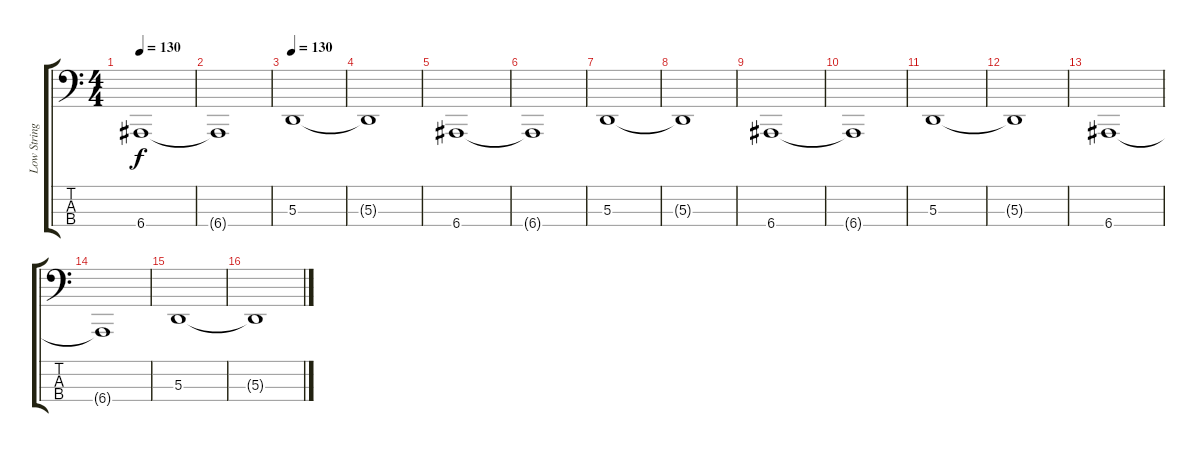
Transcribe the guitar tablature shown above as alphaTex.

\track ("Low Strings" "Low String") {instrument stringensemble1}
\staff {score tabs}
\tuning (G2 D2 A1 E1) {hide}
\ts (4 4)
\tempo 130
\clef f4
\ks c
6.4.1{dy f} |
6.4{t}.1 |
\tempo 130
5.3.1 |
5.3{t}.1 |
6.4.1 |
6.4{t}.1 |
5.3.1 |
5.3{t}.1 |
6.4.1 |
6.4{t}.1 |
5.3.1 |
5.3{t}.1 |
6.4.1 |
6.4{t}.1 |
5.3.1 |
5.3{t}.1
